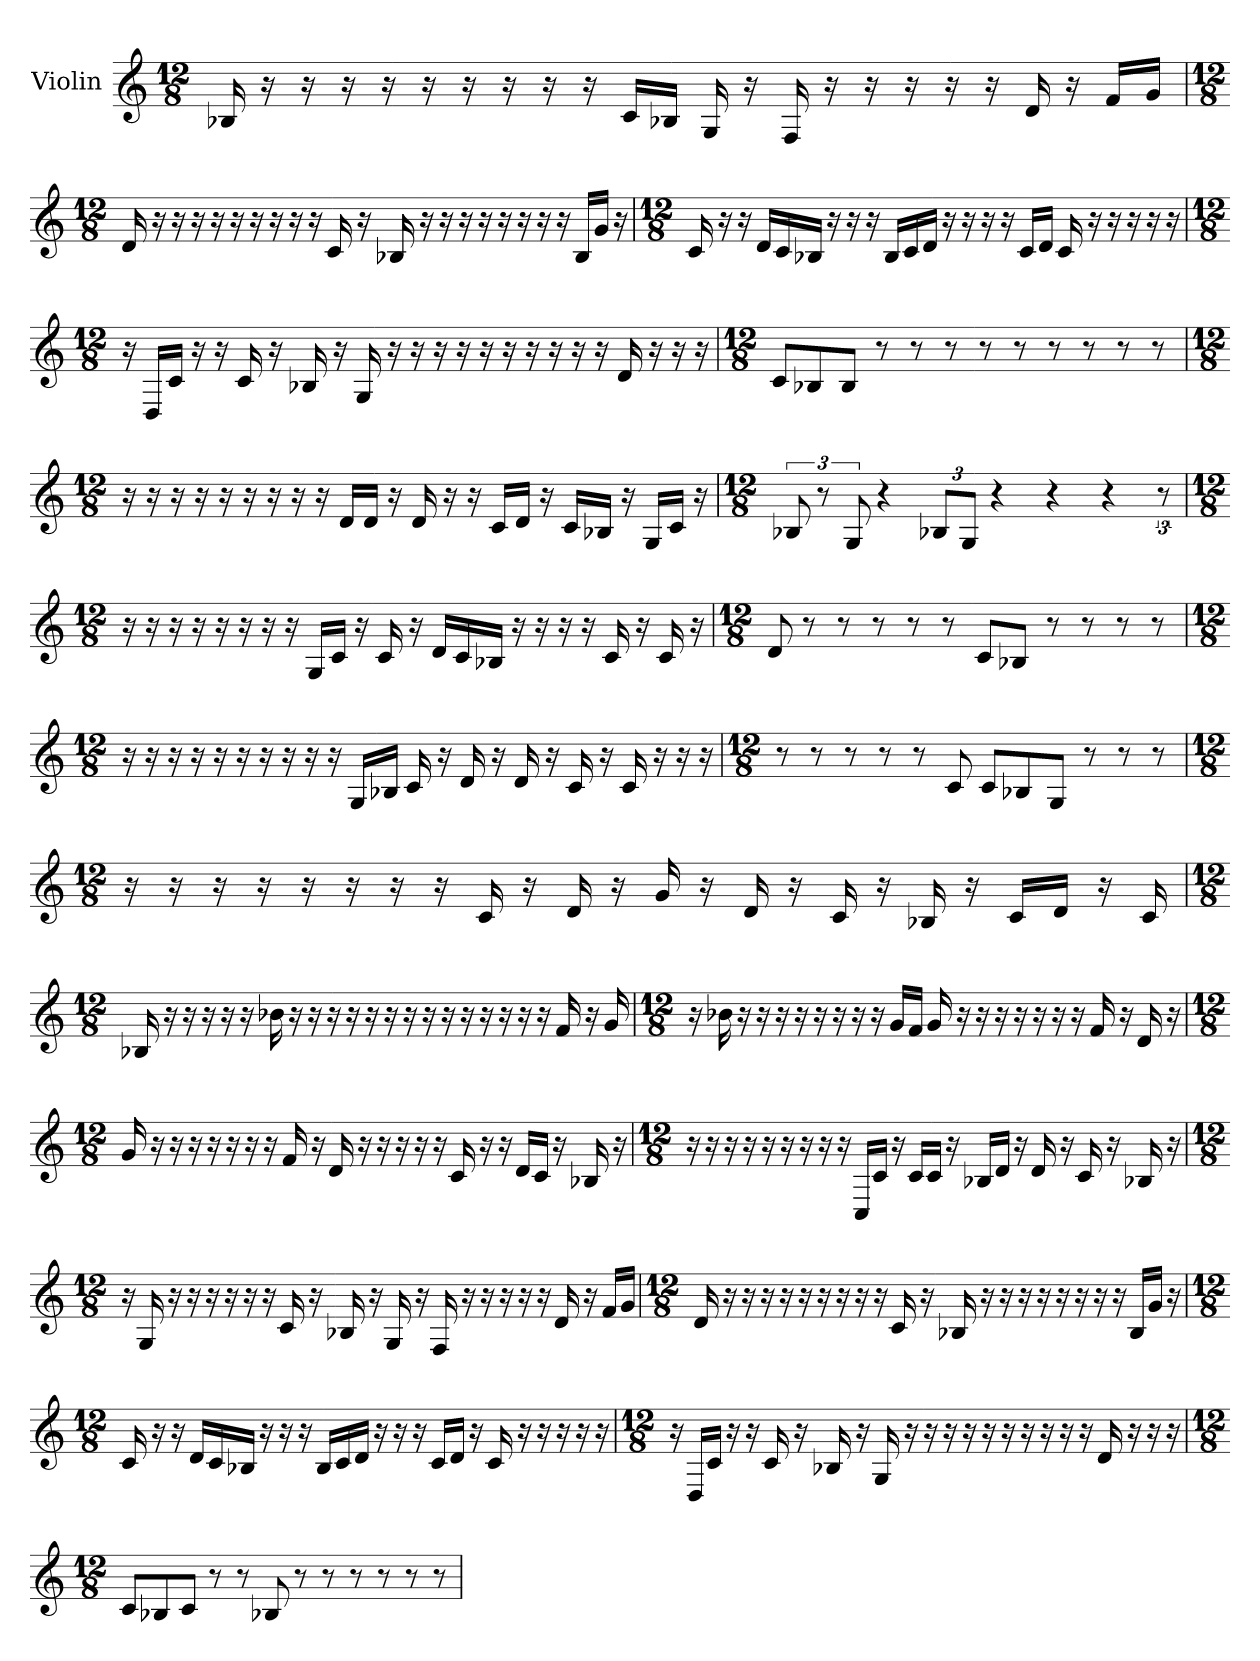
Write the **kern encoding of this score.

**kern
*part1
*staff1
*I"Violin
*I'Vln
*M12/8
=
16B-X
16r
16r
16r
16r
16r
16r
16r
16r
16r
16cLL
16B-XJJ
16G
16r
16F
16r
16r
16r
16r
16r
16d
16r
16fLL
16gJJ
=
*M12/8
16d
16r
16r
16r
16r
16r
16r
16r
16r
16r
16c
16r
16B-X
16r
16r
16r
16r
16r
16r
16r
16r
16B-LL
16gJJ
16r
=
*M12/8
16c
16r
16r
16dLL
16c
16B-XJJ
16r
16r
16r
16B-LL
16c
16dJJ
16r
16r
16r
16r
16cLL
16dJJ
16c
16r
16r
16r
16r
16r
=
*M12/8
16r
16DLL
16cJJ
16r
16r
16c
16r
16B-X
16r
16G
16r
16r
16r
16r
16r
16r
16r
16r
16r
16r
16d
16r
16r
16r
=
*M12/8
8cL
8B-X
8B-J
8r
8r
8r
8r
8r
8r
8r
8r
8r
=
*M12/8
16r
16r
16r
16r
16r
16r
16r
16r
16r
16dLL
16dJJ
16r
16d
16r
16r
16cLL
16dJJ
16r
16cLL
16B-XJJ
16r
16GLL
16cJJ
16r
=
*M12/8
12B-X
12r
12G
4r
12B-XL
12GJ
4r
4r
4r
12r
=
*M12/8
16r
16r
16r
16r
16r
16r
16r
16r
16GLL
16cJJ
16r
16c
16r
16dLL
16c
16B-XJJ
16r
16r
16r
16r
16c
16r
16c
16r
=
*M12/8
8d
8r
8r
8r
8r
8r
8cL
8B-XJ
8r
8r
8r
8r
=
*M12/8
16r
16r
16r
16r
16r
16r
16r
16r
16r
16r
16GLL
16B-XJJ
16c
16r
16d
16r
16d
16r
16c
16r
16c
16r
16r
16r
=
*M12/8
8r
8r
8r
8r
8r
8c
8cL
8B-X
8GJ
8r
8r
8r
=
*M12/8
16r
16r
16r
16r
16r
16r
16r
16r
16c
16r
16d
16r
16g
16r
16d
16r
16c
16r
16B-X
16r
16cLL
16dJJ
16r
16c
=
*M12/8
16B-X
16r
16r
16r
16r
16r
16b-X
16r
16r
16r
16r
16r
16r
16r
16r
16r
16r
16r
16r
16r
16r
16f
16r
16g
=
*M12/8
16r
16b-X
16r
16r
16r
16r
16r
16r
16r
16r
16gLL
16fJJ
16g
16r
16r
16r
16r
16r
16r
16r
16f
16r
16d
16r
=
*M12/8
16g
16r
16r
16r
16r
16r
16r
16r
16f
16r
16d
16r
16r
16r
16r
16r
16c
16r
16r
16dLL
16cJJ
16r
16B-X
16r
=
*M12/8
16r
16r
16r
16r
16r
16r
16r
16r
16r
16CLL
16cJJ
16r
16cLL
16cJJ
16r
16B-XLL
16dJJ
16r
16d
16r
16c
16r
16B-X
16r
=
*M12/8
16r
16G
16r
16r
16r
16r
16r
16r
16c
16r
16B-X
16r
16G
16r
16F
16r
16r
16r
16r
16r
16d
16r
16fLL
16gJJ
=
*M12/8
16d
16r
16r
16r
16r
16r
16r
16r
16r
16r
16c
16r
16B-X
16r
16r
16r
16r
16r
16r
16r
16r
16B-LL
16gJJ
16r
=
*M12/8
16c
16r
16r
16dLL
16c
16B-XJJ
16r
16r
16r
16B-LL
16c
16dJJ
16r
16r
16r
16cLL
16dJJ
16r
16c
16r
16r
16r
16r
16r
=
*M12/8
16r
16DLL
16cJJ
16r
16r
16c
16r
16B-X
16r
16G
16r
16r
16r
16r
16r
16r
16r
16r
16r
16r
16d
16r
16r
16r
=
*M12/8
8cL
8B-X
8cJ
8r
8r
8B-X
8r
8r
8r
8r
8r
8r
=
*-
